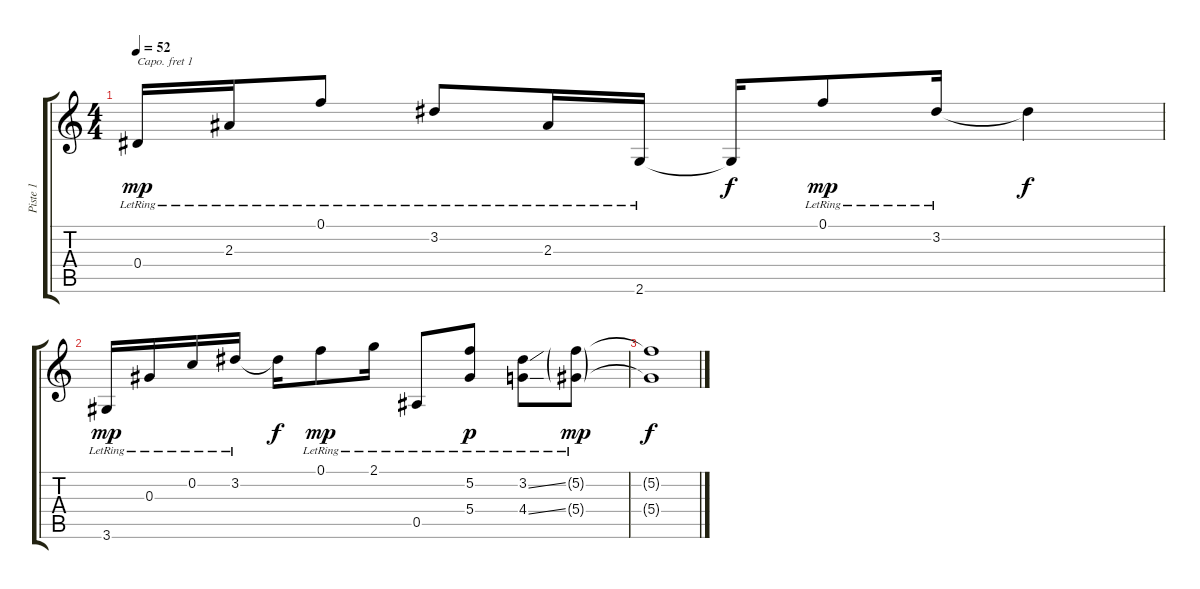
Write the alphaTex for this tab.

\track ("Piste 1" "Piste 1") {instrument acousticguitarnylon}
\staff {score tabs}
\capo 1
\tuning (E4 B3 G3 D3 A2 E2) {hide}
\ts (4 4)
\tempo 52
\clef g2
\ks c
0.4{lr}.16{dy mp} 2.3{lr}.16 0.1{lr}.8 3.2{lr}.8 2.3{lr}.16 2.6{lr}.16 2.6{t}.16{dy f} 0.1{lr}.8{dy mp} 3.2{lr}.16 3.2{t}.4{dy f} |
3.6{lr}.16{dy mp} 0.3{lr}.16 0.2{lr}.16 3.2{lr}.16 3.2{t}.16{dy f} 0.1{lr}.8{dy mp} 2.1{lr}.16 0.5{lr}.8 (5.2{lr} 5.4{lr}).8{dy p} (3.2{ss lr} 4.4{ss lr}).8 (5.2{g lr} 5.4{g lr}).8{dy mp} |
(5.2{t} 5.4{t}).1{dy f}
